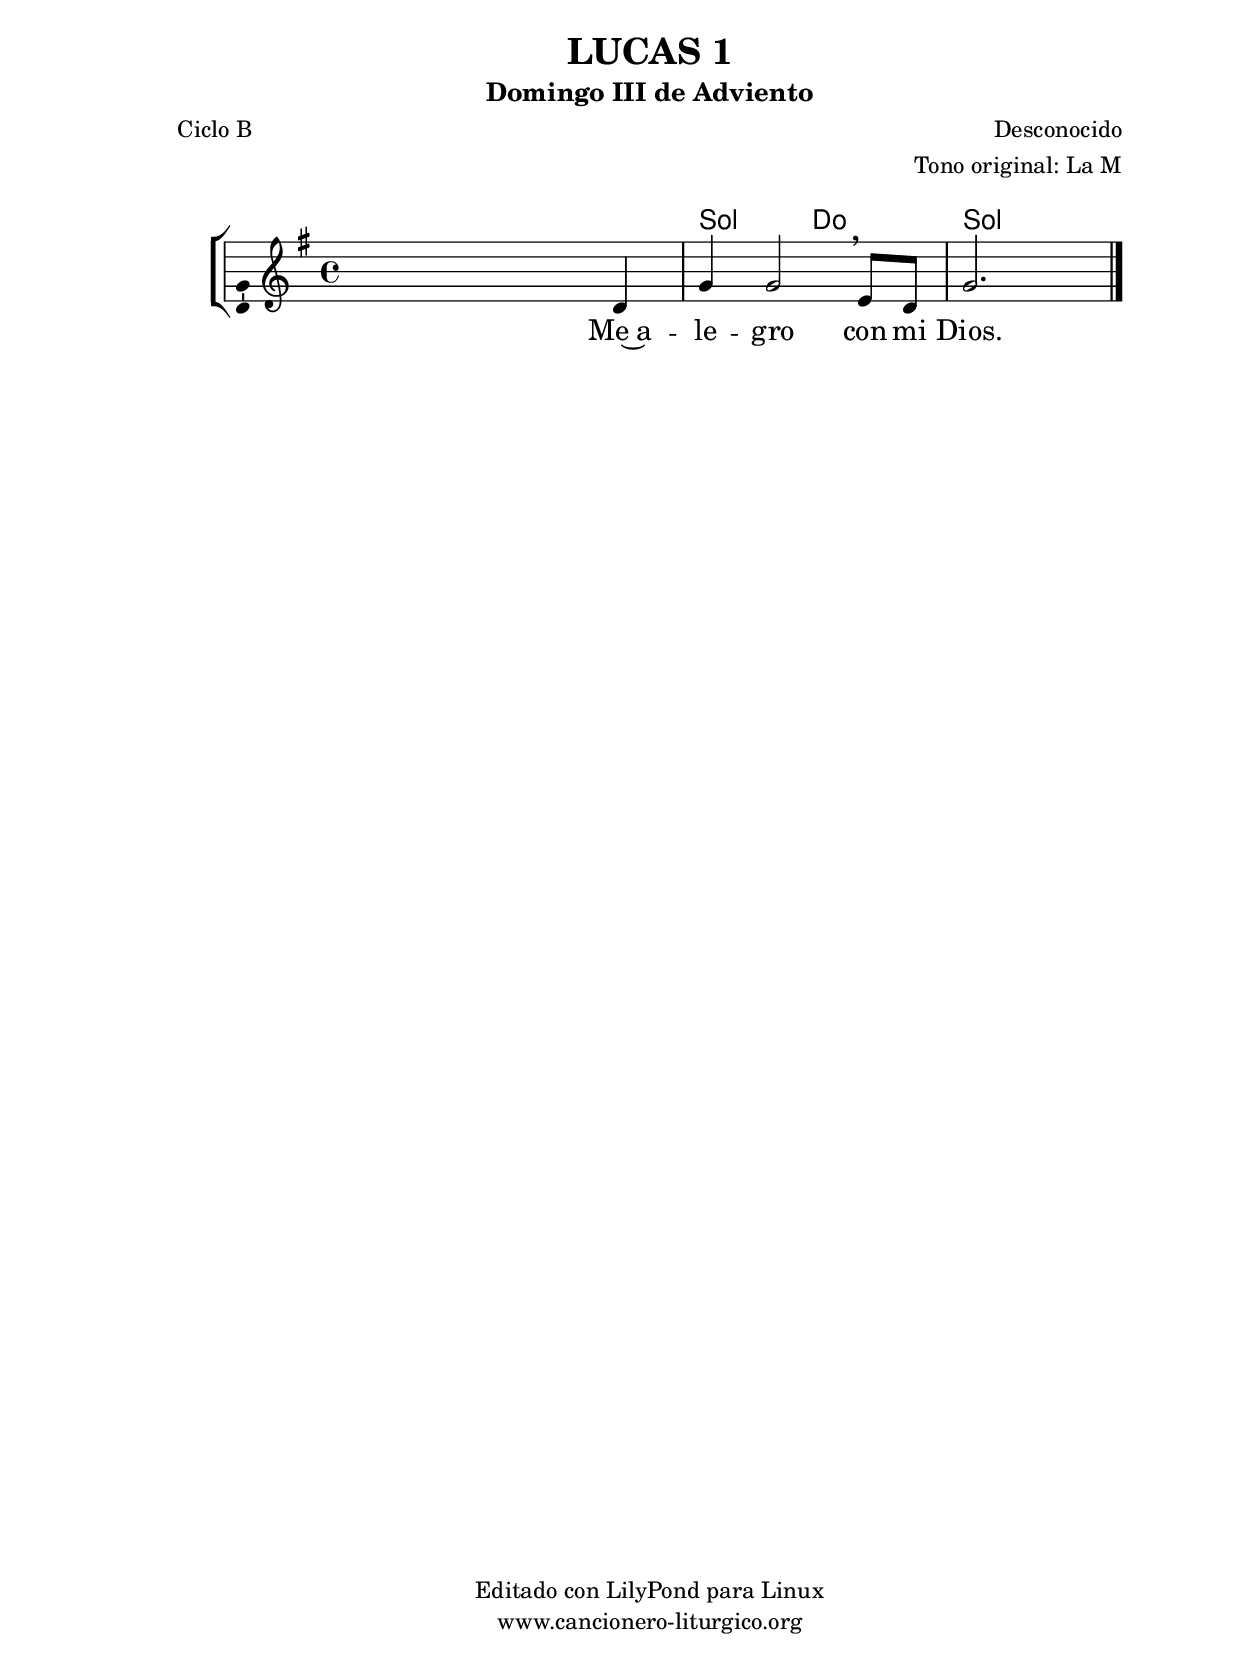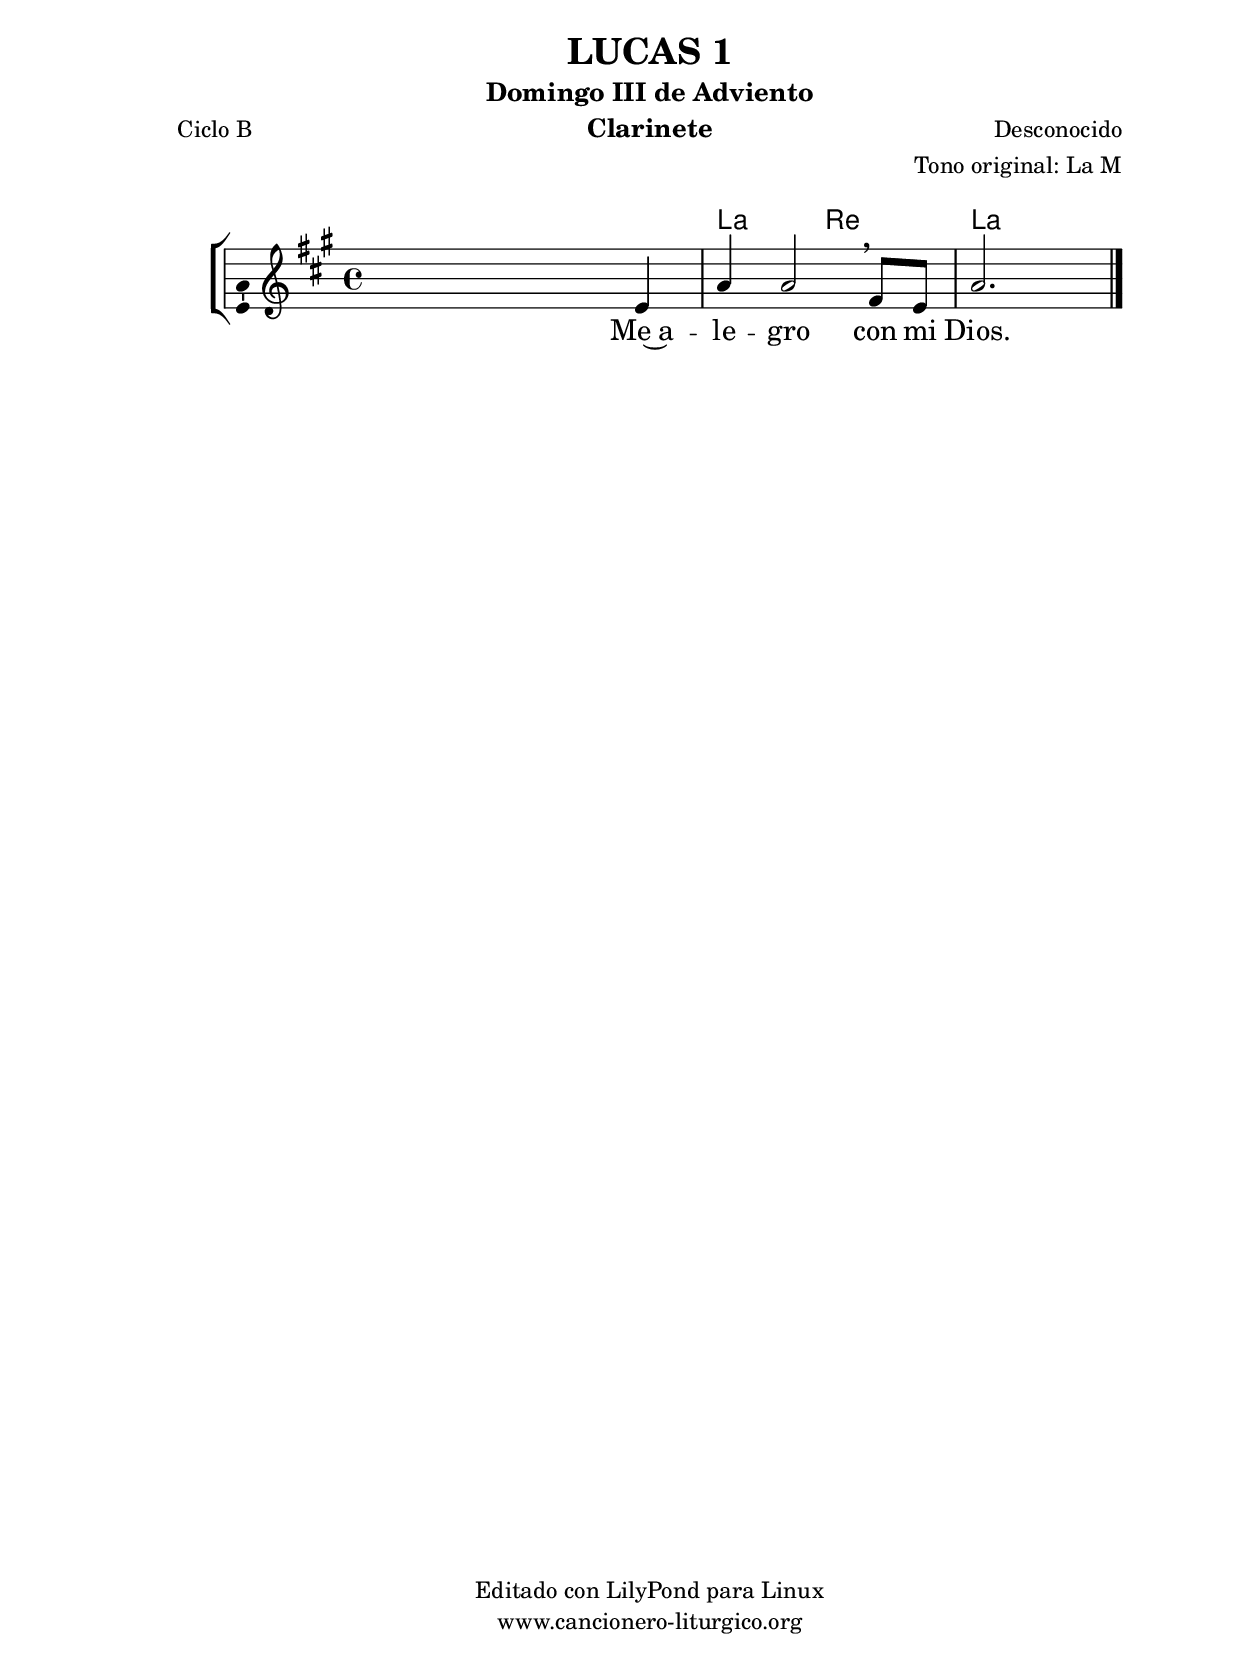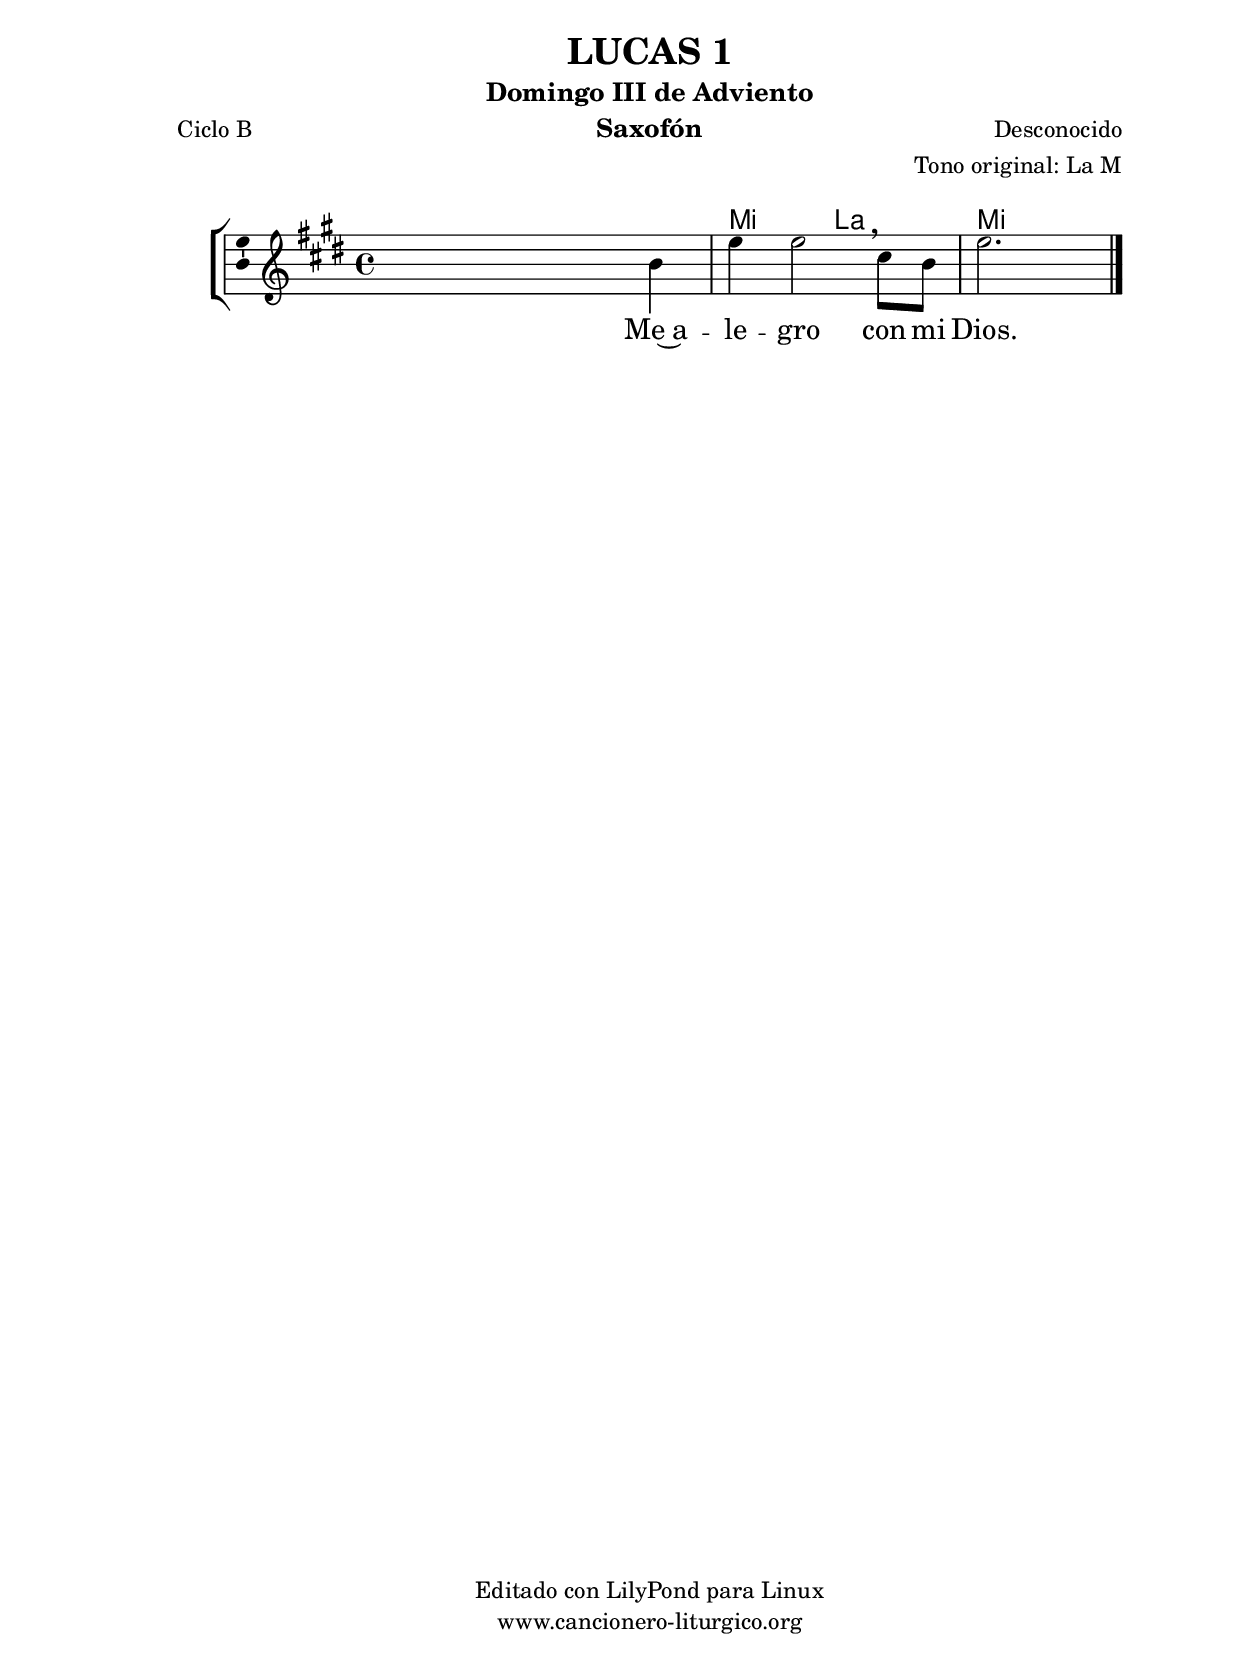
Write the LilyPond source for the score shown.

%
%para convertir .midi en .wav:
%timidity filename.midi -Ow -o finename.wav
%
%
%Para convertir de .wav a .mp3:
%lame -h -m j filename.wav
%
%
%para escuchar el midi:
%timidity nombrefichero.midi
%


%versión de lilypond para la que se ha escrito esta partitura:
\version "2.16.0"

	%Tamaño papel
	#(set-default-paper-size "a4")
	%Tamaño partitura
	#(set-global-staff-size 20)
	%No responde al pulsar sobre una nota
	#(ly:set-option 'point-and-click #f)

%parámetros del encabezamiento:
\header {
	title = "LUCAS 1"
	subtitle = "Domingo III de Adviento"
	composer = "Desconocido"
	poet = "Ciclo B"
	meter = ""
	arranger = "Tono original: La M"
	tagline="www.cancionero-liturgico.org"
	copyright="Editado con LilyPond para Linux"
	}

%parámetros asociados al papel:
\paper  {
	oddHeaderMarkup = \markup {\fill-line { \on-the-fly #not-first-page \fromproperty #'header:title \on-the-fly #not-first-page \fromproperty #'header:composer }}
	evenHeaderMarkup = \markup {\fill-line { \fromproperty #'header:composer \fromproperty #'header:title }}
	#(set-paper-size "a4")
	print-page-number = ##f
	first-page-number = 1
	print-first-page-number = ##f
%	head-separation = 3.0 \cm
	top-margin = 2.0 \cm
	bottom-margin = 0.5\cm
%%%	bottom-margin = -1.0\cm
	left-margin = 3.0 \cm
	line-width = 16.0 \cm 
	indent = 8\mm
	interscoreline = 2.\mm
	between-system-space = 15\mm
%	para que las partituras no llenen la hoja:
	ragged-bottom = ##t
%	idem para la última hoja:
	ragged-last-bottom = ##f
%	para que las partituras llenen el ancho del papel:
	ragged-last = ##f
	after-title-space = 2.5 \cm
%page-count=1
%system-count=2

	%Flexible Vertical Spacing
%	markup-markup-spacing =
%	#'((basic-distance . 15) (minimum-distance . 15) (padding . 3))
	markup-system-spacing =
	#'((basic-distance . 15) (minimum-distance . 15) (padding . 3))
	system-system-spacing =
	#'((basic-distance . 15) (minimum-distance . 15) (padding . 3))
	score-system-spacing =
	#'((basic-distance . 15) (minimum-distance . 15) (padding . 5))
%	top-system-spacing = % header
%	#'((basic-distance . 8) (minimum-distance . 0) (padding . 3))
%	top-markup-spacing =
%	#'((basic-distance . 20) (minimum-distance . 20) (padding . 3))
	last-bottom-spacing = % footer
	#'((basic-distance . 5) (minimum-distance . 5) (padding . 3))
%	score-markup-spacing =
%	#'((basic-distance . 16) (minimum-distance . 13) (padding . 3))

	}


%parámetros que afectan a toda la partitura:
global =  {
	%clave de sol (G):
	\clef G
	%armadura:
	\transpose a g
	\key a \major
	\tempo 4=100
	\set Score.tempoHideNote = ##t
	}


acordes = {
	\italianChords
	\chordmode {
	\transpose a g
{

s1 a2 d a1

	}
	}
}

melodia = 
	\transpose a g
{
	\relative c'{
	\time 4/4

s2 s4 e4
a4 a2 \breathe fis8 e
a2. s4

\bar "|."
}
}

texto = \lyricmode {
Me~a -- le -- gro con mi Dios.
	}


acordesStaff = \context ChordNames = acordesStaff <<
	\set chordChanges = ##t
	\acordes
	>>


vozStaff = \context Voice = vozStaff
\with {\consists "Ambitus_engraver"}
<<
%	\set Staff.instrumentName = ""
%	\set Staff.shortInstrumentName = ""
%	\set Staff.midiInstrument = #"clarinet"
%	\set Staff.midiInstrument = #"cello"
%	\set Staff.midiInstrument = #"flute"
	\set Staff.midiInstrument = #"electric guitar (jazz)"
%	\set Staff.midiInstrument = #"english horn"
%	\set Staff.midiInstrument = #"violin"
%	\set Staff.midiInstrument = #"glockenspiel"
	\set Staff.midiMinimumVolume = #0.7
	\set Staff.midiMaximumVolume = #0.9
	\global
	\melodia
	>>


textoStaff = \context Lyrics = textoStaff <<
	\lyricsto vozStaff \texto
	>>

\book {
	\score {
		\context ChoirStaff {
			\override StaffGroup.SystemStartBracket #'collapse-height = #1
			\override Score.SystemStartBar #'collapse-height = #1
			<<
			\acordesStaff
			\vozStaff
			\textoStaff
			>>
			}
		\layout {
	    		\context {
				\Lyrics
				\override LyricText #'font-size = #2
				}
	   		 \context {
				\Score
				%fontSize = #3
				\override StaffSymbol #'staff-space = #(magstep +3)
				%\override Beam #'thickness = #0.55
				%\override SpacingSpanner #'spacing-increment = #1.0
				%\override Slur #'height-limit = #1.5
				}
			}
		}
	\score {
		\unfoldRepeats
		\context ChoirStaff {
			<<
			\acordesStaff
			\vozStaff
			>>
			}
		\midi {
	  		\context {
	  			\Score
				tempoWholesPerMinute = #(ly:make-moment 70 4)
				}
			}
		}
	}

%Partitura para clarinete
#(define output-suffix "C")
\book {
	\header{
		instrument = "Clarinete"
		}
	\score {
		\context ChoirStaff {
			\override StaffGroup.SystemStartBracket #'collapse-height = #1
			\override Score.SystemStartBar #'collapse-height = #1
\transpose c d
			<<
			\acordesStaff
			\vozStaff
			\textoStaff
			>>
			}
		\layout {
	    		\context {
				\Lyrics
				\override LyricText #'font-size = #2
				}
	   		 \context {
				\Score
				%fontSize = #3
				\override StaffSymbol #'staff-space = #(magstep +3)
				%\override Beam #'thickness = #0.55
				%\override SpacingSpanner #'spacing-increment = #1.0
				%\override Slur #'height-limit = #1.5
				}
			}
		}
	}

%Partitura para saxofón
#(define output-suffix "S")
\book {
	\header{
		instrument = "Saxofón"
		}
	\score {
		\context ChoirStaff {
			\override StaffGroup.SystemStartBracket #'collapse-height = #1
			\override Score.SystemStartBar #'collapse-height = #1
\transpose c a
			<<
			\acordesStaff
			\vozStaff
			\textoStaff
			>>
			}
		\layout {
	    		\context {
				\Lyrics
				\override LyricText #'font-size = #2
				}
	   		 \context {
				\Score
				%fontSize = #3
				\override StaffSymbol #'staff-space = #(magstep +3)
				%\override Beam #'thickness = #0.55
				%\override SpacingSpanner #'spacing-increment = #1.0
				%\override Slur #'height-limit = #1.5
				}
			}
		}
	}

